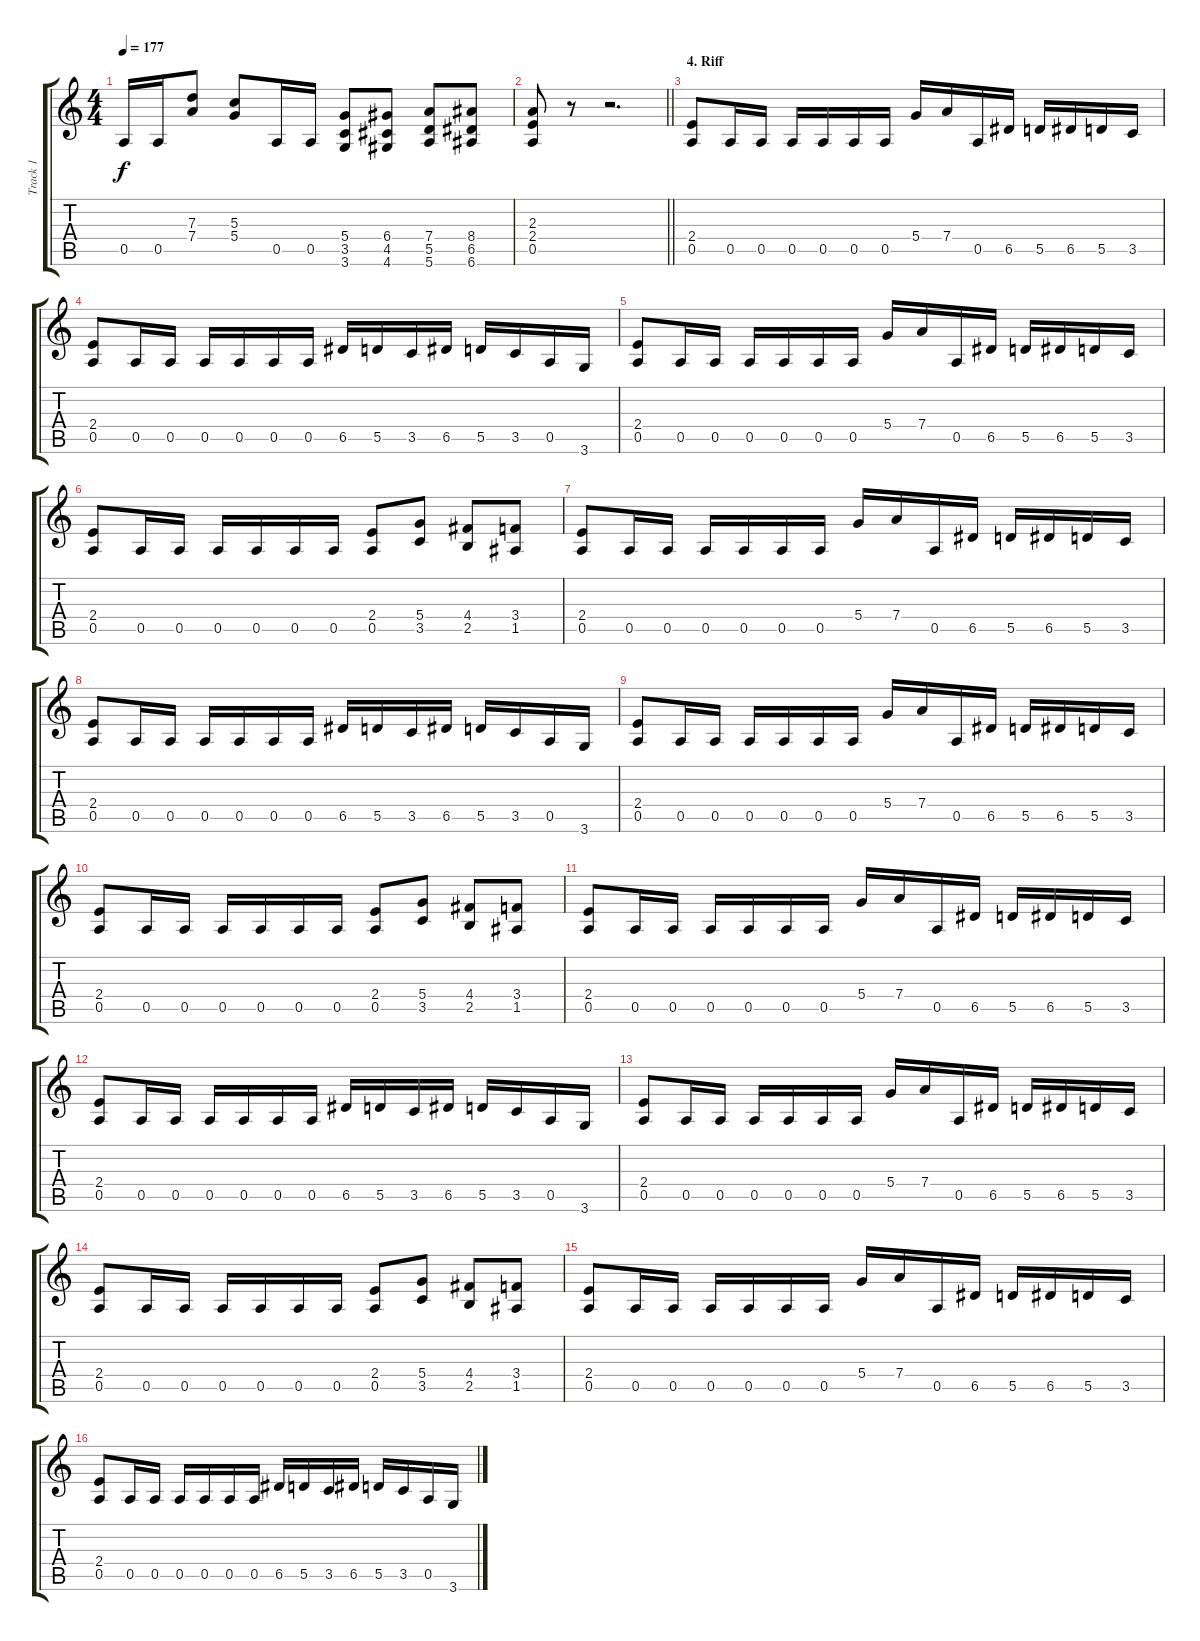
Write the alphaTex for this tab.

\track ("Track 1" "Track 1") {instrument distortionguitar}
\staff {score tabs}
\tuning (E4 B3 G3 D3 A2 E2) {hide}
\ts (4 4)
\tempo 177
\clef g2
\ks c
0.5.16{dy f} 0.5.16 (7.3 7.4).8 (5.3 5.4).8 0.5.16 0.5.16 (5.4 3.5 3.6).8 (6.4 4.5 4.6).8 (7.4 5.5 5.6).8 (8.4 6.5 6.6).8 |
\barLineRight lightlight
(2.3 2.4 0.5).8 r.8 r.2{d} |
\section ("" "4. Riff")
(2.4 0.5).8 0.5.16 0.5.16 0.5.16 0.5.16 0.5.16 0.5.16 5.4.16 7.4.16 0.5.16 6.5.16 5.5.16 6.5.16 5.5.16 3.5.16 |
(2.4 0.5).8 0.5.16 0.5.16 0.5.16 0.5.16 0.5.16 0.5.16 6.5.16 5.5.16 3.5.16 6.5.16 5.5.16 3.5.16 0.5.16 3.6.16 |
(2.4 0.5).8 0.5.16 0.5.16 0.5.16 0.5.16 0.5.16 0.5.16 5.4.16 7.4.16 0.5.16 6.5.16 5.5.16 6.5.16 5.5.16 3.5.16 |
(2.4 0.5).8 0.5.16 0.5.16 0.5.16 0.5.16 0.5.16 0.5.16 (2.4 0.5).8 (5.4 3.5).8 (4.4 2.5).8 (3.4 1.5).8 |
(2.4 0.5).8 0.5.16 0.5.16 0.5.16 0.5.16 0.5.16 0.5.16 5.4.16 7.4.16 0.5.16 6.5.16 5.5.16 6.5.16 5.5.16 3.5.16 |
(2.4 0.5).8 0.5.16 0.5.16 0.5.16 0.5.16 0.5.16 0.5.16 6.5.16 5.5.16 3.5.16 6.5.16 5.5.16 3.5.16 0.5.16 3.6.16 |
(2.4 0.5).8 0.5.16 0.5.16 0.5.16 0.5.16 0.5.16 0.5.16 5.4.16 7.4.16 0.5.16 6.5.16 5.5.16 6.5.16 5.5.16 3.5.16 |
(2.4 0.5).8 0.5.16 0.5.16 0.5.16 0.5.16 0.5.16 0.5.16 (2.4 0.5).8 (5.4 3.5).8 (4.4 2.5).8 (3.4 1.5).8 |
(2.4 0.5).8 0.5.16 0.5.16 0.5.16 0.5.16 0.5.16 0.5.16 5.4.16 7.4.16 0.5.16 6.5.16 5.5.16 6.5.16 5.5.16 3.5.16 |
(2.4 0.5).8 0.5.16 0.5.16 0.5.16 0.5.16 0.5.16 0.5.16 6.5.16 5.5.16 3.5.16 6.5.16 5.5.16 3.5.16 0.5.16 3.6.16 |
(2.4 0.5).8 0.5.16 0.5.16 0.5.16 0.5.16 0.5.16 0.5.16 5.4.16 7.4.16 0.5.16 6.5.16 5.5.16 6.5.16 5.5.16 3.5.16 |
(2.4 0.5).8 0.5.16 0.5.16 0.5.16 0.5.16 0.5.16 0.5.16 (2.4 0.5).8 (5.4 3.5).8 (4.4 2.5).8 (3.4 1.5).8 |
(2.4 0.5).8 0.5.16 0.5.16 0.5.16 0.5.16 0.5.16 0.5.16 5.4.16 7.4.16 0.5.16 6.5.16 5.5.16 6.5.16 5.5.16 3.5.16 |
(2.4 0.5).8 0.5.16 0.5.16 0.5.16 0.5.16 0.5.16 0.5.16 6.5.16 5.5.16 3.5.16 6.5.16 5.5.16 3.5.16 0.5.16 3.6.16
